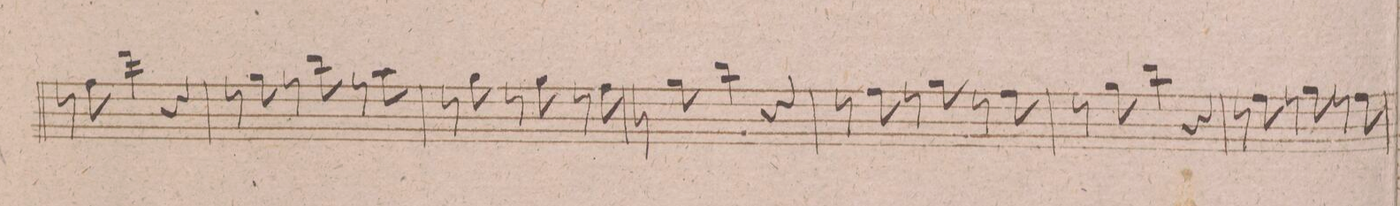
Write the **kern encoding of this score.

**kern	**dynam
*I"Violino 1mo	*
*clefG2	*
*k[f#]	*
*met(c)	*
*M3/4	*
8r	.
8ff#\	.
4ddd\	.
4r	.
=108	=108
8r	.
8gg\	.
8r	.
8bb\	.
8r	.
8aa\	.
=109	=109
8r	.
8gg\	.
8r	.
8gg\	.
8r	.
8ff#\	.
=110	=110
8r	.
8gg\	.
4bb\	.
4r	.
=111	=111
8r	.
8ff#\	.
8r	.
8gg\	.
8r	.
8ff#\	.
=112	=112
8r	.
8gg\	.
4bb\	.
4r	.
=113	=113
8r	.
8ff#\	.
8r	.
8gg\	.
8r	.
8ff#\	.
=114	=114
*-	*-
